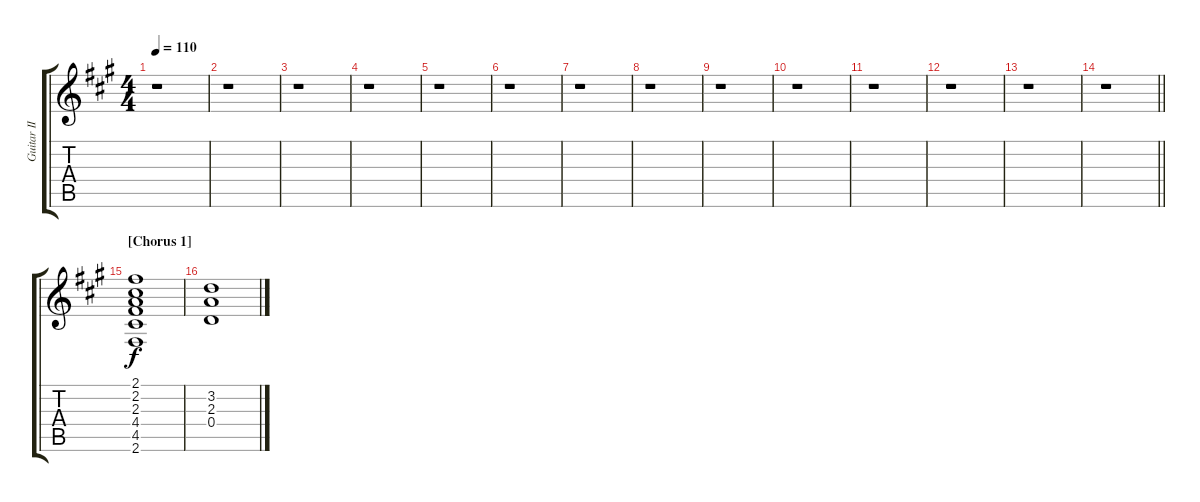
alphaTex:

\track ("Guitar II" "Guitar II") {instrument distortionguitar}
\staff {score tabs}
\tuning (E4 B3 G3 D3 A2 E2) {hide}
\ts (4 4)
\tempo 110
\clef g2
\ks a
r.1{dy f} |
r.1 |
r.1 |
r.1 |
r.1 |
r.1 |
r.1 |
r.1 |
r.1 |
r.1 |
r.1 |
r.1 |
r.1 |
\barLineRight lightlight
r.1 |
\section ("" "[Chorus 1]")
(2.1 2.2 2.3 4.4 4.5 2.6).1 |
(3.2 2.3 0.4).1
